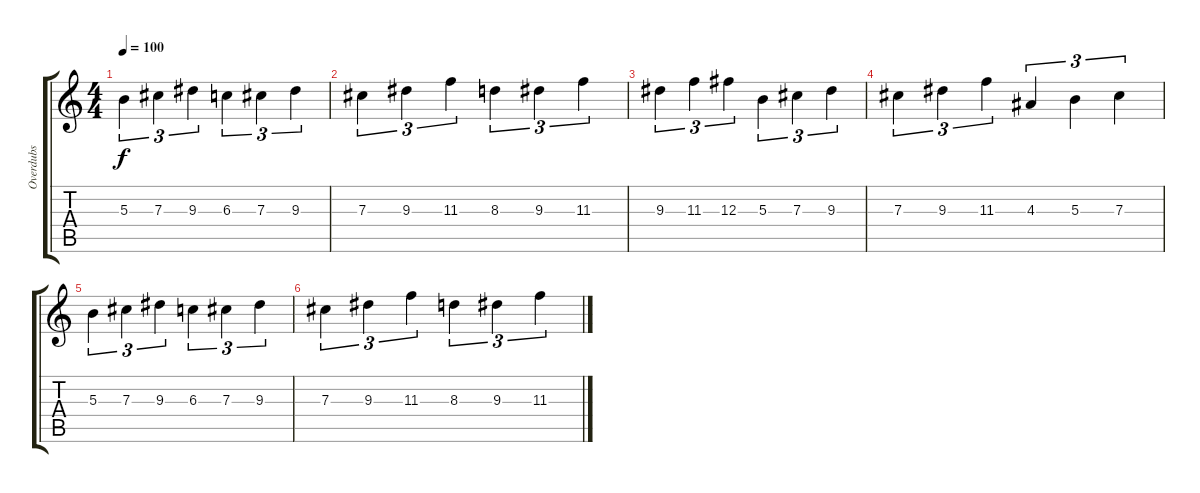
\track ("Overdubs" "Overdubs") {instrument distortionguitar}
\staff {score tabs}
\tuning (Eb4 Bb3 Gb3 Db3 Ab2 Eb2) {hide}
\ts (4 4)
\tempo 100
\clef g2
\ks c
5.3.4{tu (3 2) dy f} 7.3.4{tu (3 2)} 9.3.4{tu (3 2)} 6.3.4{tu (3 2)} 7.3.4{tu (3 2)} 9.3.4{tu (3 2)} |
7.3.4{tu (3 2)} 9.3.4{tu (3 2)} 11.3.4{tu (3 2)} 8.3.4{tu (3 2)} 9.3.4{tu (3 2)} 11.3.4{tu (3 2)} |
9.3.4{tu (3 2)} 11.3.4{tu (3 2)} 12.3.4{tu (3 2)} 5.3.4{tu (3 2)} 7.3.4{tu (3 2)} 9.3.4{tu (3 2)} |
7.3.4{tu (3 2)} 9.3.4{tu (3 2)} 11.3.4{tu (3 2)} 4.3.4{tu (3 2)} 5.3.4{tu (3 2)} 7.3.4{tu (3 2)} |
5.3.4{tu (3 2)} 7.3.4{tu (3 2)} 9.3.4{tu (3 2)} 6.3.4{tu (3 2)} 7.3.4{tu (3 2)} 9.3.4{tu (3 2)} |
7.3.4{tu (3 2)} 9.3.4{tu (3 2)} 11.3.4{tu (3 2)} 8.3.4{tu (3 2)} 9.3.4{tu (3 2)} 11.3.4{tu (3 2)}
